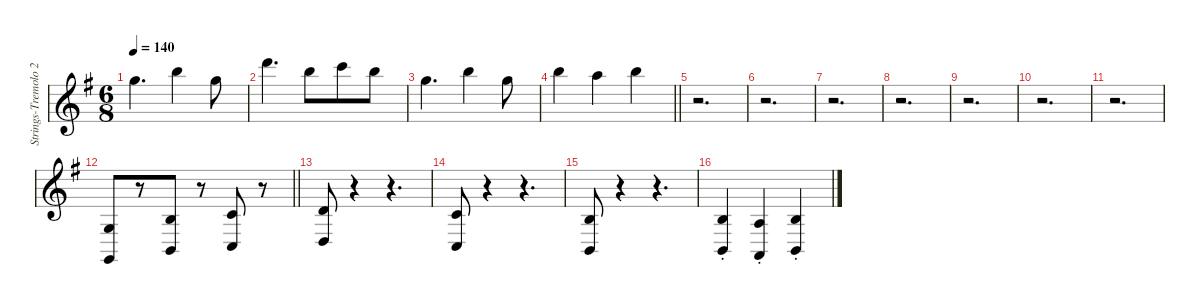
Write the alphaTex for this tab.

\defaultSystemsLayout 8
\hideDynamics
\bracketExtendMode groupsimilarinstruments
\firstSystemTrackNameMode fullname
\otherSystemsTrackNameOrientation horizontal
\track ("Strings-Tremolo 2" "vln.") {defaultSystemsLayout 8 instrument tremolostrings}
\staff {score}
\tuning (E4 B3 G3 D3 A2 E2)
\ts (6 8)
\tempo 140
\clef g2
\ks g
15.1{acc forcenatural}.4{d dy f beam Down} 19.1{acc forcenatural}.4{beam Down} 15.1{acc forcenatural}.8{beam Down} |
22.1{acc forcenatural}.4{d beam Down} 19.1{acc forcenatural}.8{beam Down} 20.1{acc forcenatural}.8{beam Down} 19.1{acc forcenatural}.8{beam Down} |
15.1{acc forcenatural}.4{d beam Down} 19.1{acc forcenatural}.4{beam Down} 15.1{acc forcenatural}.8{beam Down} |
\barLineRight lightlight
19.1{acc forcenatural}.4{beam Down} 17.1{acc forcenatural}.4{beam Down} 19.1{acc forcenatural}.4{beam Down} |
r.2{d beam Down} |
r.2{d beam Down} |
r.2{d beam Down} |
r.2{d beam Down} |
r.2{d beam Down} |
r.2{d beam Down} |
r.2{d beam Down} |
\barLineRight lightlight
(5.4{acc forcenatural} 3.6{acc forcenatural}).8{beam Up} r.8{beam Up} (9.4{acc forcenatural} 7.6{acc forcenatural}).8{beam Up} r.8{beam Up} (10.4{acc forcenatural} 8.6{acc forcenatural}).8{beam Up} r.8{beam Up} |
(12.4{acc forcenatural} 10.6{acc forcenatural}).8{beam Up} r.4{beam Up} r.4{d beam Up} |
(10.4{acc forcenatural} 8.6{acc forcenatural}).8{beam Up} r.4{beam Up} r.4{d beam Up} |
(9.4{acc forcenatural} 7.6{acc forcenatural}).8{beam Up} r.4{beam Up} r.4{d beam Up} |
(9.4{st acc forcenatural} 7.6{st acc forcenatural}).4{beam Up} (7.4{st acc forcenatural} 5.6{st acc forcenatural}).4{beam Up} (9.4{st acc forcenatural} 7.6{st acc forcenatural}).4{beam Up}
